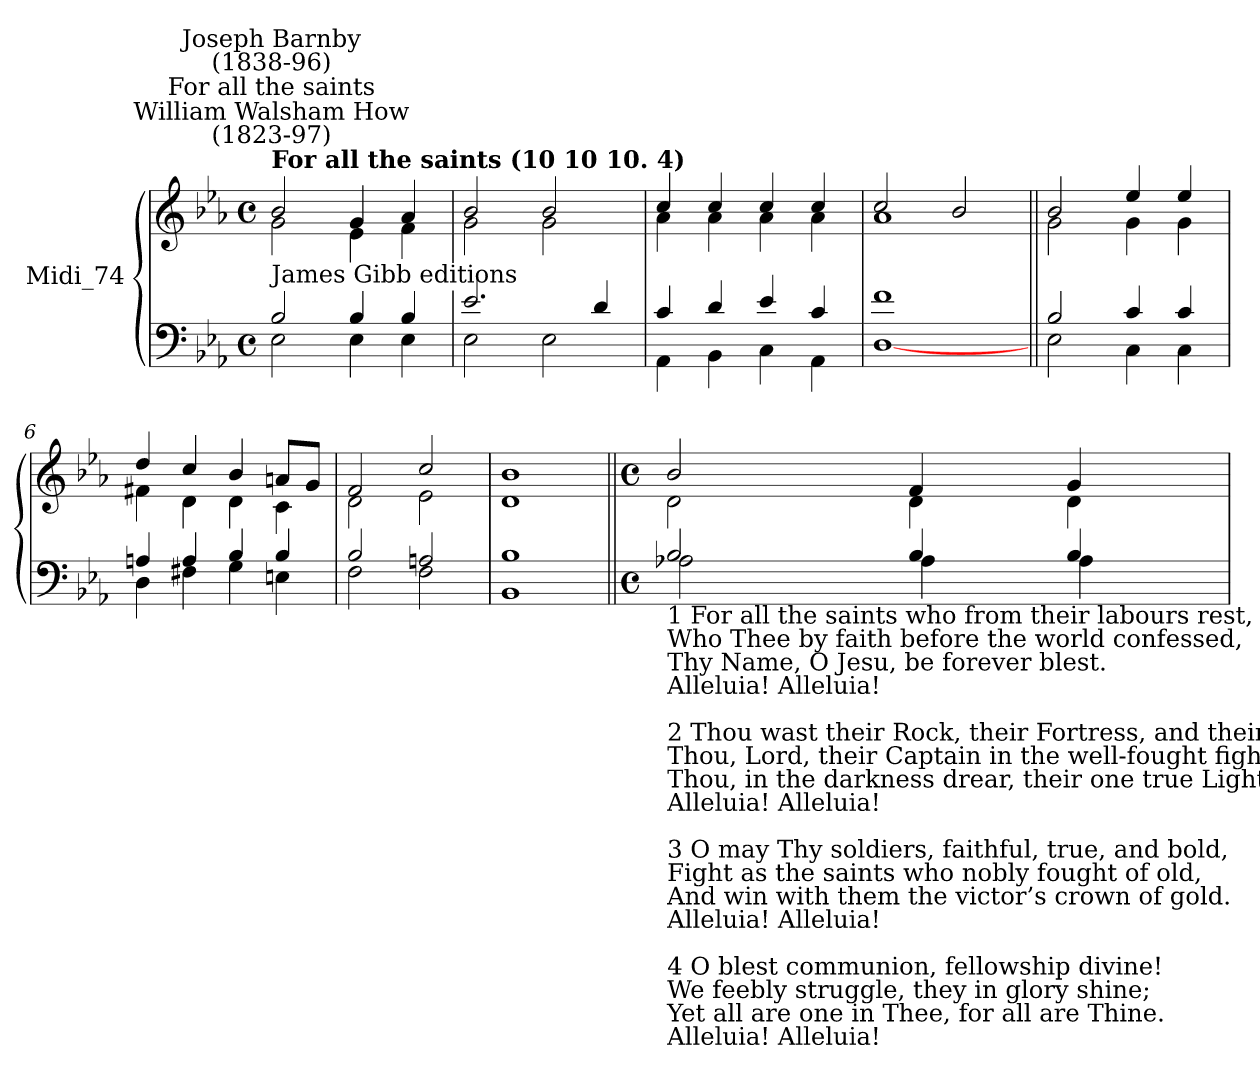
**kern	**kern
*part2	*part1
*staff2	*staff1
*I"Midi_74	*I"Midi_74
*clefF4	*clefG2
*k[b-e-a-]	*k[b-e-a-]
*E-:	*E-:
*M4/4	*M4/4
*met(c)	*met(c)
=1	=1
*^	*^
!	!	!LO:TX:a:B:t=For all the saints (10 10 10. 4)	!
!	!	!LO:TX:a:cj:t=William Walsham How\n(1823-97)	!
!	!	!LO:TX:a:cj:t=For all the saints	!
!	!	!LO:TX:a:cj:t=Joseph Barnby\n(1838-96)	!
!	!	!LO:TX:b:t=James Gibb editions	!
2B-/	2E-\	2b-/	2g\
4B-/	4E-\	4g/	4e-\
4B-/	4E-\	4a-/	4f\
=2	=2	=2	=2
2.e-/	2E-\	2b-/	2g\
.	2E-\	2b-/	2g\
4d/	.	.	.
=3	=3	=3	=3
4c/	4AA-\	4cc/	4a-\
4d/	4BB-\	4cc/	4a-\
4e-/	4C\	4cc/	4a-\
4c/	4AA-\	4cc/	4a-\
=4	=4	=4	=4
1f/	[1D\	2cc/	1a-\
.	.	2b-/	.
=5||	=5||	=5||	=5||
2B-/	2E-\	2b-/	2g\
4c/	4C\	4ee-/	4g\
4c/	4C\	4ee-/	4g\
=6	=6	=6	=6
4An/	4D\	4dd/	4f#X\
4A/	4F#X\	4cc/	4d\
4B-/	4G\	4b-/	4d\
4B-/	4En\	8an/L	4c\
.	.	8g/J	.
=7	=7	=7	=7
2B-/	2F\	2f/	2d\
2An/	2F\	2cc/	2e-\
=8	=8	=8	=8
1B-/	1BB-\	1b-/	1d\
!!LO:LB:g=z	!!
=9||	=9||	=9||	=9||
*M4/4	*	*M4/4	*
*met(c)	*	*met(c)	*
!LO:TX:b:t=1 For all the saints who from their labours rest,\nWho Thee by faith before the world confessed,\nThy Name, O Jesu, be forever blest.\nAlleluia! Alleluia!\n\n2 Thou wast their Rock, their Fortress, and their Might;\nThou, Lord, their Captain in the well-fought fight;\nThou, in the darkness drear, their one true Light.\nAlleluia! Alleluia!\n\n3 O may Thy soldiers, faithful, true, and bold,\nFight as the saints who nobly fought of old,\nAnd win with them the victor’s crown of gold.\nAlleluia! Alleluia!\n\n4 O blest communion, fellowship divine!\nWe feebly struggle, they in glory shine;\nYet all are one in Thee, for all are Thine.\nAlleluia! Alleluia!	!	!	!
2B-/	2A-X\	2b-/	2d\
4B-/	4A-\	4f/	4d\
4B-/	4A-\	4g/	4d\
*v	*v	*	*
*	*v	*v
=	=
*-	*-
